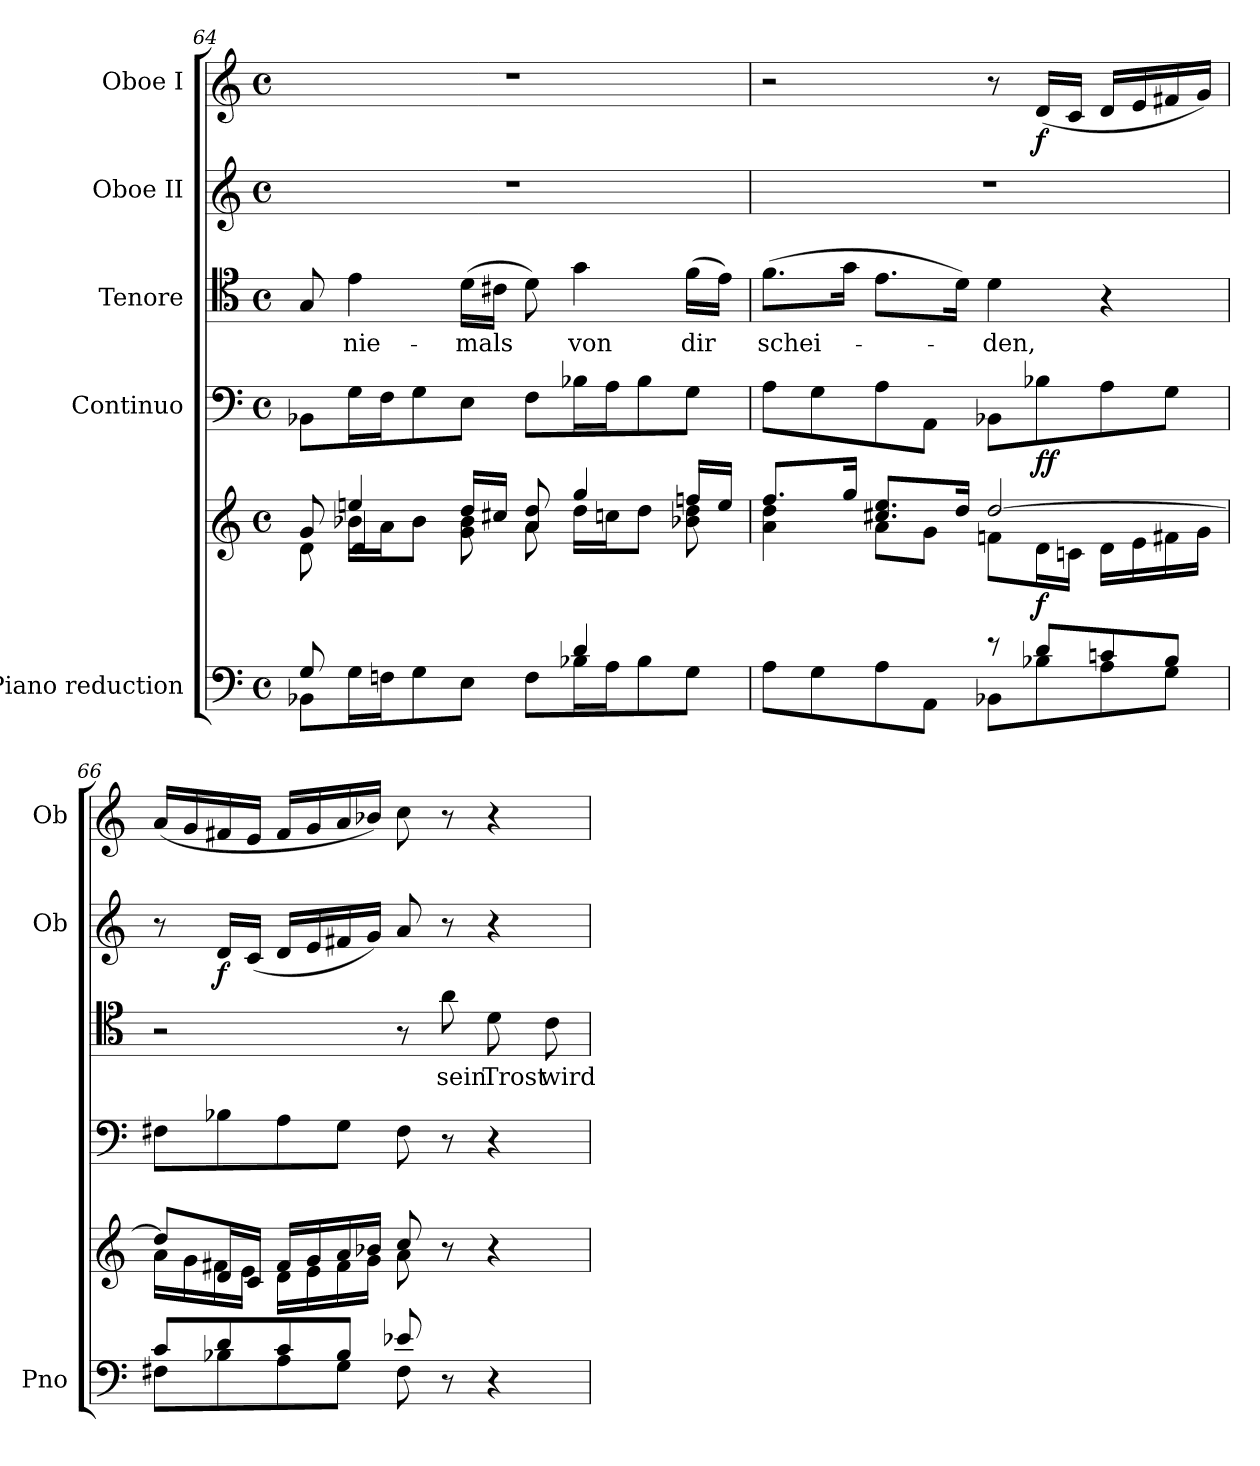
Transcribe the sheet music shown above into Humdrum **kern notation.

**kern	**kern	**dynam	**kern	**dynam	**kern	**text	**kern	**dynam	**kern	**dynam
*part5	*part5	*part5	*part4	*part4	*part3	*part3	*part2	*part2	*part1	*part1
*staff6	*staff5	*staff5/6	*staff4	*staff4	*staff3	*staff3	*staff2	*staff2	*staff1	*staff1
*I"Piano reduction	*	*	*I"Continuo	*	*I"Tenore	*	*I"Oboe II	*	*I"Oboe I	*
*I'Pno	*	*	*	*	*	*	*I'Ob	*	*I'Ob	*
*clefF4	*clefG2	*	*clefF4	*	*clefC4	*	*clefG2	*	*clefG2	*
*k[]	*k[]	*	*k[]	*	*k[]	*	*k[]	*	*k[]	*
*M4/4	*M4/4	*	*M4/4	*	*M4/4	*	*M4/4	*	*M4/4	*
*met(c)	*met(c)	*	*met(c)	*	*met(c)	*	*met(c)	*	*met(c)	*
=64	=64	=64	=64	=64	=64	=64	=64	=64	=64	=64
*^	*^	*	*	*	*	*	*	*	*	*
*	*	*	*^	*	*	*	*	*	*	*	*	*
8G/	8BB-X\L	8g/	8d\	8ryy	.	8BB-X\L	.	8G/	.	1r	.	1r	.
!	!	!	!	!	!	!	!	!	!LO:LY:b	!	!	!	!
4ryy	16G\L	4een/	16b-X\LL	4d/	.	16G\L	.	4e\	nie-	.	.	.	.
.	16Fn\J	.	16a\J	.	.	16F\J	.	.	.	.	.	.	.
.	8G\	.	8b-\J	.	.	8G\	.	.	.	.	.	.	.
!	!	!	!	!	!	!	!	!	!LO:LY:b	!	!	!	!
8ryy	8E\J	16dd/LL	8g\ 8b-\	2ryy	.	8E\J	.	(16d\LL	-mals	.	.	.	.
.	.	16cc#X/JJ	.	.	.	.	.	16c#X\JJ	.	.	.	.	.
8ryy	8F\L	8a/ 8dd/	8a\	.	.	8F\L	.	8d\)	.	.	.	.	.
!	!	!	!	!	!	!	!	!	!LO:LY:b	!	!	!	!
4d/	16B-X\L	4gg/	16dd\LL	.	.	16B-X\L	.	4g\	von	.	.	.	.
.	16A\J	.	16ccn\J	.	.	16A\J	.	.	.	.	.	.	.
.	8B-\	.	8dd\J	.	.	8B-\	.	.	.	.	.	.	.
!	!	!	!	!	!	!	!	!	!LO:LY:b	!	!	!	!
8ryy	8G\J	16ffn/LL	8b-X\ 8dd\	8ryy	.	8G\J	.	(16f\LL	dir	.	.	.	.
.	.	16ee/JJ	.	.	.	.	.	16e\JJ)	.	.	.	.	.
*	*	*	*v	*v	*	*	*	*	*	*	*	*	*
=65	=65	=65	=65	=65	=65	=65	=65	=65	=65	=65	=65	=65
!	!	!	!	!	!	!	!	!LO:LY:b	!	!	!	!
2ryy	8A\L	8.ff/L	4a\ 4dd\	.	8A\L	.	(8.f\L	schei-	1r	.	2r	.
.	8G\	.	.	.	8G\	.	.	.	.	.	.	.
.	.	16gg/Jk	.	.	.	.	16g\Jk	.	.	.	.	.
.	8A\	8.cc#X/ 8.ee/L	8a\L	.	8A\	.	8.e\L	.	.	.	.	.
.	8AA\J	.	8g\J	.	8AA\J	.	.	.	.	.	.	.
.	.	16dd/Jk	.	.	.	.	16d\Jk)	.	.	.	.	.
!	!	!	!	!	!	!	!	!LO:LY:b	!	!	!	!
8r	8BB-X\L	[2dd/	8fn\L	.	8BB-X\L	.	4d\	den,	.	.	8r	.
!	!	!	!	!LO:DY:b	!	!LO:DY:b	!	!	!	!	!	!
!	!	!	!	!	!	!LO:DY:n=1:b	!	!	!	!	!	!LO:DY:b
8d/L	8B-X\	.	16d\L	f	8B-X\	f f	.	.	.	.	(16d/LL	f
.	.	.	16cn\JJ	.	.	.	.	.	.	.	16c/JJ	.
8cn/	8A\	.	16d\LL	.	8A\	.	4r	.	.	.	16d/LL	.
.	.	.	16e\	.	.	.	.	.	.	.	16e/	.
8B-/J	8G\J	.	16f#X\	.	8G\J	.	.	.	.	.	16f#X/	.
.	.	.	16g\JJ	.	.	.	.	.	.	.	16g/JJ)	.
!!LO:PB:g=z
=66	=66	=66	=66	=66	=66	=66	=66	=66	=66	=66	=66	=66
8c/L	8F#X\L	8dd/L]	16a\LL	.	8F#X\L	.	2r	.	8r	.	(16a/LL	.
.	.	.	16g\	.	.	.	.	.	.	.	16g/	.
!	!	!	!	!	!	!	!	!	!	!LO:DY:b	!	!
8d/	8B-X\	16d/L	16f#X\	.	8B-X\	.	.	.	16d/LL	f	16f#X/	.
.	.	16c/JJ	16e\JJ	.	.	.	.	.	(16c/JJ	.	16e/JJ	.
8c/	8A\	16f#/LL	16d\LL	.	8A\	.	.	.	16d/LL	.	16f#/LL	.
.	.	16g/	16e\	.	.	.	.	.	16e/	.	16g/	.
8B-/J	8G\J	16a/	16f#\	.	8G\J	.	.	.	16f#X/	.	16a/	.
.	.	16b-X/JJ	16g\JJ	.	.	.	.	.	16g/JJ)	.	16b-X/JJ)	.
8e-X/	8F#\	8cc/	8a\	.	8F#\	.	8r	.	8a/	.	8cc\	.
!	!	!	!	!	!	!	!	!LO:LY:b	!	!	!	!
8r	8ryy	8r	8ryy	.	8r	.	8a\	sein	8r	.	8r	.
!	!	!	!	!	!	!	!	!LO:LY:b	!	!	!	!
4r	4ryy	4r	4ryy	.	4r	.	8d\	Trost	4r	.	4r	.
!	!	!	!	!	!	!	!	!LO:LY:b	!	!	!	!
.	.	.	.	.	.	.	8c\	wird	.	.	.	.
*v	*v	*	*	*	*	*	*	*	*	*	*	*
*	*v	*v	*	*	*	*	*	*	*	*	*
=	=	=	=	=	=	=	=	=	=	=
*-	*-	*-	*-	*-	*-	*-	*-	*-	*-	*-
